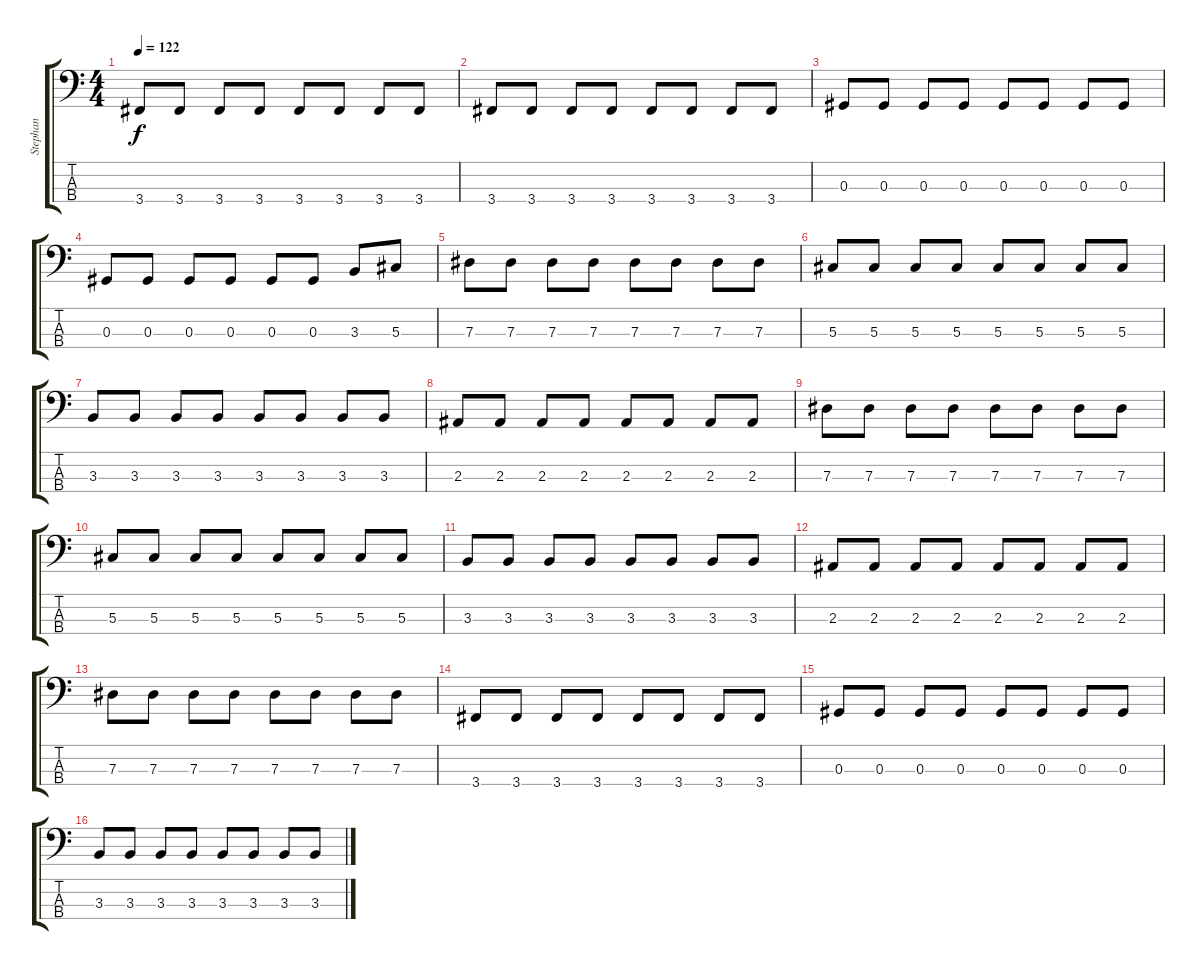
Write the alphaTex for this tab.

\track ("Stephan" "Stephan") {instrument electricbasspick}
\staff {score tabs}
\tuning (Gb2 Db2 Ab1 Eb1) {hide}
\ts (4 4)
\tempo 122
\clef f4
\ks c
3.4.8{dy f} 3.4.8 3.4.8 3.4.8 3.4.8 3.4.8 3.4.8 3.4.8 |
3.4.8 3.4.8 3.4.8 3.4.8 3.4.8 3.4.8 3.4.8 3.4.8 |
0.3.8 0.3.8 0.3.8 0.3.8 0.3.8 0.3.8 0.3.8 0.3.8 |
0.3.8 0.3.8 0.3.8 0.3.8 0.3.8 0.3.8 3.3.8 5.3.8 |
7.3.8 7.3.8 7.3.8 7.3.8 7.3.8 7.3.8 7.3.8 7.3.8 |
5.3.8 5.3.8 5.3.8 5.3.8 5.3.8 5.3.8 5.3.8 5.3.8 |
3.3.8 3.3.8 3.3.8 3.3.8 3.3.8 3.3.8 3.3.8 3.3.8 |
2.3.8 2.3.8 2.3.8 2.3.8 2.3.8 2.3.8 2.3.8 2.3.8 |
7.3.8 7.3.8 7.3.8 7.3.8 7.3.8 7.3.8 7.3.8 7.3.8 |
5.3.8 5.3.8 5.3.8 5.3.8 5.3.8 5.3.8 5.3.8 5.3.8 |
3.3.8 3.3.8 3.3.8 3.3.8 3.3.8 3.3.8 3.3.8 3.3.8 |
2.3.8 2.3.8 2.3.8 2.3.8 2.3.8 2.3.8 2.3.8 2.3.8 |
7.3.8 7.3.8 7.3.8 7.3.8 7.3.8 7.3.8 7.3.8 7.3.8 |
3.4.8 3.4.8 3.4.8 3.4.8 3.4.8 3.4.8 3.4.8 3.4.8 |
0.3.8 0.3.8 0.3.8 0.3.8 0.3.8 0.3.8 0.3.8 0.3.8 |
3.3.8 3.3.8 3.3.8 3.3.8 3.3.8 3.3.8 3.3.8 3.3.8
